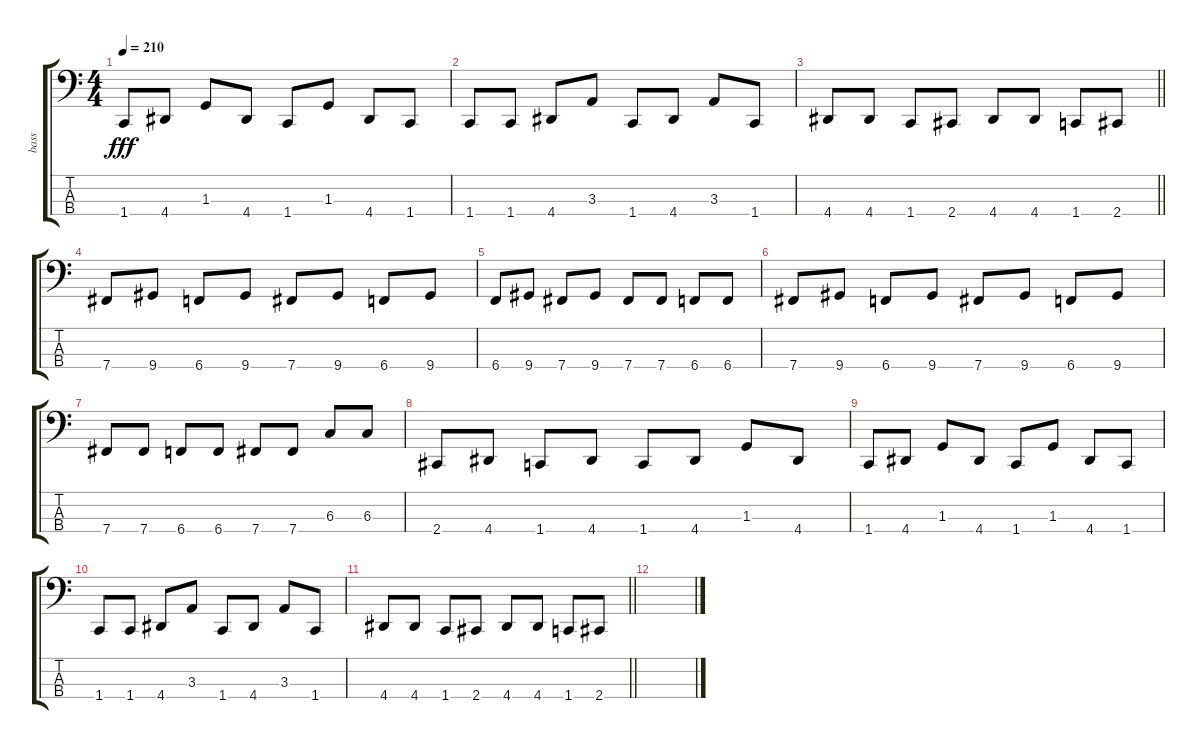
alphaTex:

\track ("bass" "bass") {instrument electricbasspick}
\staff {score tabs}
\tuning (E2 B1 Gb1 B0) {hide}
\ts (4 4)
\tempo 210
\clef f4
\ks c
1.4.8{dy fff} 4.4.8 1.3.8 4.4.8 1.4.8 1.3.8 4.4.8 1.4.8 |
1.4.8 1.4.8 4.4.8 3.3.8 1.4.8 4.4.8 3.3.8 1.4.8 |
\barLineRight lightlight
4.4.8 4.4.8 1.4.8 2.4.8 4.4.8 4.4.8 1.4.8 2.4.8 |
\section ("" "")
7.4.8 9.4.8 6.4.8 9.4.8 7.4.8 9.4.8 6.4.8 9.4.8 |
6.4.8 9.4.8 7.4.8 9.4.8 7.4.8 7.4.8 6.4.8 6.4.8 |
7.4.8 9.4.8 6.4.8 9.4.8 7.4.8 9.4.8 6.4.8 9.4.8 |
7.4.8 7.4.8 6.4.8 6.4.8 7.4.8 7.4.8 6.3.8 6.3.8 |
2.4.8 4.4.8 1.4.8 4.4.8 1.4.8 4.4.8 1.3.8 4.4.8 |
1.4.8 4.4.8 1.3.8 4.4.8 1.4.8 1.3.8 4.4.8 1.4.8 |
1.4.8 1.4.8 4.4.8 3.3.8 1.4.8 4.4.8 3.3.8 1.4.8 |
\barLineRight lightlight
4.4.8 4.4.8 1.4.8 2.4.8 4.4.8 4.4.8 1.4.8 2.4.8 |
\section ("" "")
